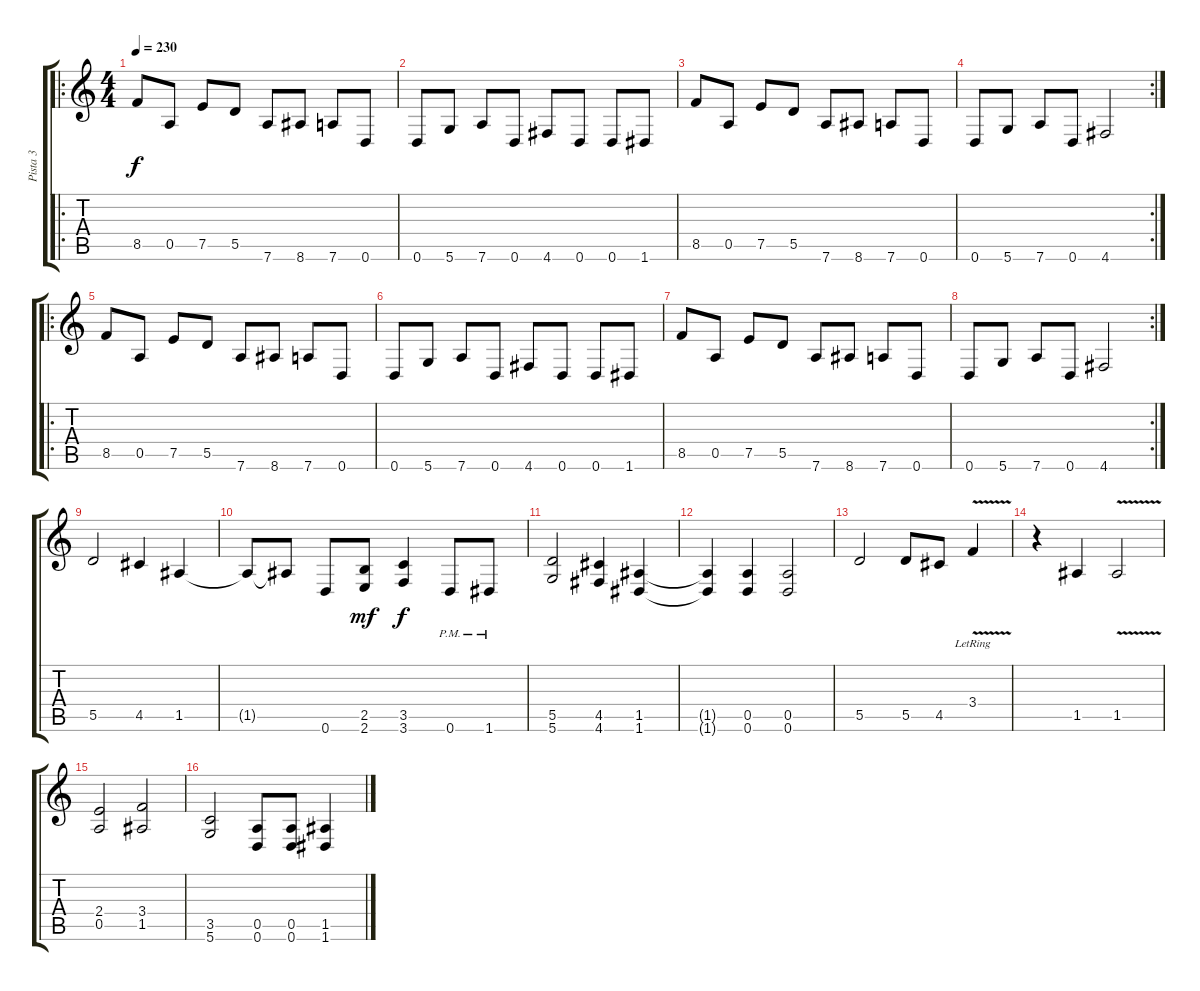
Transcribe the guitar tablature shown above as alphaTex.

\track ("Pista 3" "Pista 3") {instrument distortionguitar}
\staff {score tabs}
\tuning (E4 B3 G3 D3 A2 D2) {hide}
\ro
\ts (4 4)
\tempo 230
\clef g2
\ks c
8.5.8{dy f} 0.5.8 7.5.8 5.5.8 7.6.8 8.6.8 7.6.8 0.6.8 |
0.6.8 5.6.8 7.6.8 0.6.8 4.6.8 0.6.8 0.6.8 1.6.8 |
8.5.8 0.5.8 7.5.8 5.5.8 7.6.8 8.6.8 7.6.8 0.6.8 |
\rc 2
0.6.8 5.6.8 7.6.8 0.6.8 4.6.2 |
\ro
8.5.8 0.5.8 7.5.8 5.5.8 7.6.8 8.6.8 7.6.8 0.6.8 |
0.6.8 5.6.8 7.6.8 0.6.8 4.6.8 0.6.8 0.6.8 1.6.8 |
8.5.8 0.5.8 7.5.8 5.5.8 7.6.8 8.6.8 7.6.8 0.6.8 |
\rc 2
0.6.8 5.6.8 7.6.8 0.6.8 4.6.2 |
5.5.2 4.5.4 1.5.4 |
1.5{t}.8 1.5{t}.8 0.6.8 (2.5 2.6).8{dy mf} (3.5 3.6).4{dy f} 0.6{pm}.8 1.6{pm}.8 |
(5.5 5.6).2 (4.5 4.6).4 (1.5 1.6).4 |
(1.5{t} 1.6{t}).4 (0.5 0.6).4 (0.5 0.6).2 |
5.5.2 5.5.8 4.5.8 3.4{v lr}.4 |
r.4 1.5.4 1.5{v}.2 |
(2.4 0.5).2 (3.4 1.5).2 |
(3.5 5.6).2 (0.5 0.6).8 (0.5 0.6).8 (1.5 1.6).4
